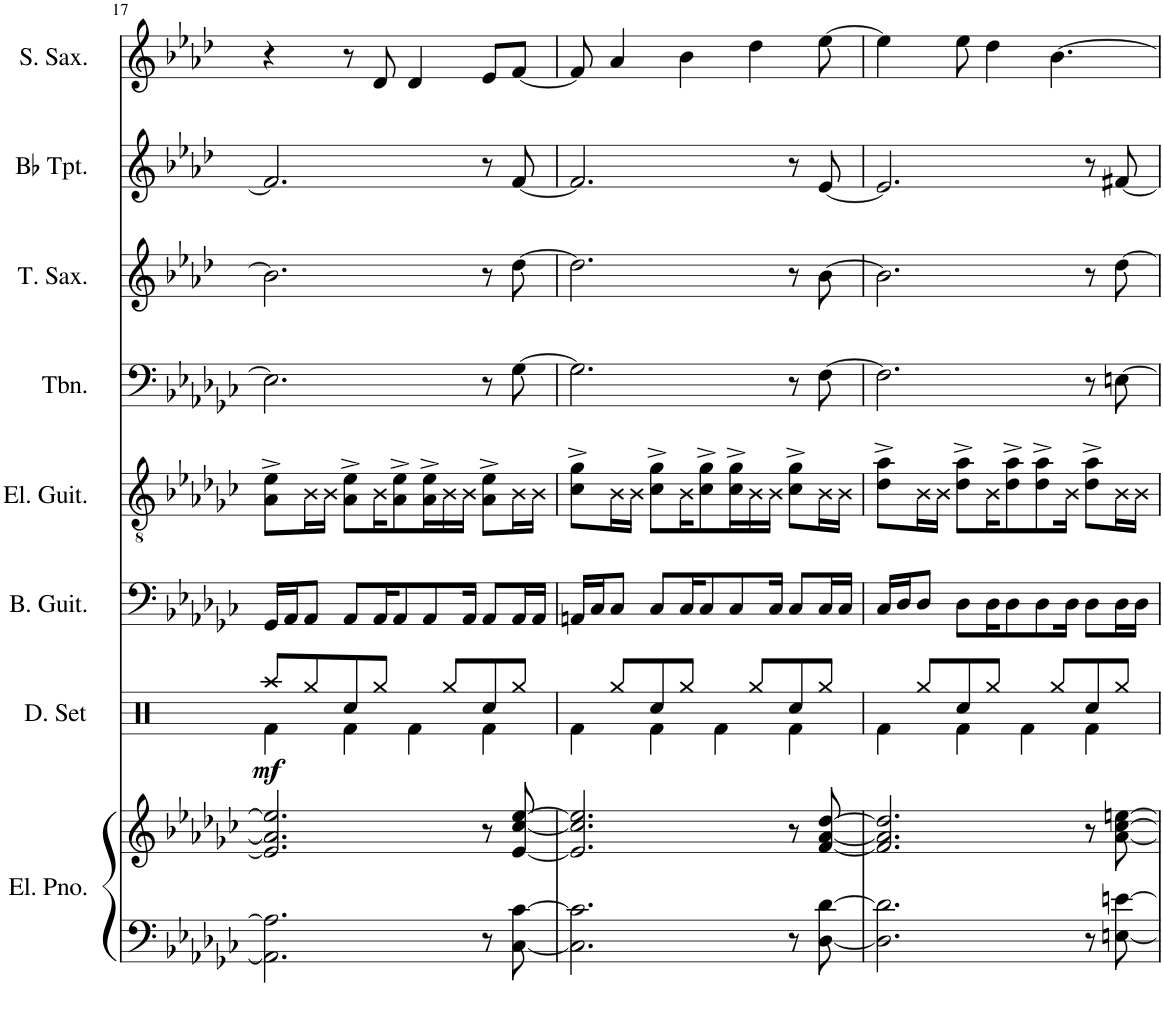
**kern	**kern	**kern	**dynam	**kern	**kern	**kern	**kern	**kern	**kern
*part8	*part8	*part7	*part7	*part6	*part5	*part4	*part3	*part2	*part1
*staff9	*staff8	*staff7	*staff7	*staff6	*staff5	*staff4	*staff3	*staff2	*staff1
*I"Electric Piano	*	*I"Drumset	*	*I"Bass Guitar	*I"Electric Guitar	*I"Trombone	*I"Tenor Saxophone	*I"Bb Trumpet	*I"Soprano Saxophone
*I'El. Pno.	*	*I'D. Set	*	*I'B. Guit.	*I'El. Guit.	*I'Tbn.	*I'T. Sax.	*I'Bb Tpt.	*I'S. Sax.
!!LO:PB:g=z
*clefF4	*clefG2	*clefX	*	*clefF4	*clefGv2	*clefF4	*clefG2	*clefG2	*clefG2
*	*	*	*	*Trd7c12	*	*	*Trd8c14	*Trd1c2	*Trd1c2
*k[b-e-a-d-g-c-]	*k[b-e-a-d-g-c-]	*k[]	*	*k[b-e-a-d-g-c-]	*k[b-e-a-d-g-c-]	*k[b-e-a-d-g-c-]	*k[b-e-a-d-]	*k[b-e-a-d-]	*k[b-e-a-d-]
*M4/4	*M4/4	*M4/4	*	*M4/4	*M4/4	*M4/4	*M4/4	*M4/4	*M4/4
=17	=17	=17	=17	=17	=17	=17	=17	=17	=17
*	*	*^	*	*	*	*	*	*	*
!	!	!	!	!LO:DY:b	!	!	!	!	!	!
2.AA-\] 2.A-\]	2.e-/] 2.a-/] 2.ee-/]	8Raa/L	4Rf\	mf	16GG-/LL	8A-\^ 8e-\^L	2.E-\]	2.b-\]	2.f/]	4r
.	.	.	.	.	16AA-/J	.	.	.	.	.
.	.	8Rgg/	.	.	8AA-/J	16B-\L	.	.	.	.
.	.	.	.	.	.	16B-\JJ	.	.	.	.
.	.	8Rcc/	4Rf\	.	8AA-/L	8A-\^ 8e-\^L	.	.	.	8r
.	.	8Rgg/J	.	.	16AA-/K	16B-\K	.	.	.	8d-/
.	.	.	.	.	8AA-/	8A-\^ 8e-\^	.	.	.	.
.	.	8ryy	4Rf\	.	.	.	.	.	.	4d-/
.	.	.	.	.	8AA-/	16A-\^ 16e-\^L	.	.	.	.
.	.	8Rgg/L	.	.	.	16B-\	.	.	.	.
.	.	.	.	.	16AA-/Jk	16B-\JJ	.	.	.	.
8r	8r	8Rcc/	4Rf\	.	8AA-/L	8A-\^ 8e-\^L	8r	8r	8r	8e-/L
[8C-\ [8c-\	[8e-/ [8cc-/ [8ee-/	8Rgg/J	.	.	16AA-/L	16B-\L	[8G-\	[8dd-\	[8f/	[8f/J
.	.	.	.	.	16AA-/JJ	16B-\JJ	.	.	.	.
=18	=18	=18	=18	=18	=18	=18	=18	=18	=18	=18
2.C-\] 2.c-\]	2.e-/] 2.cc-/] 2.ee-/]	8ryy	4Rf\	.	16AAn/LL	8c-\^ 8g-\^L	2.G-\]	2.dd-\]	2.f/]	8f/]
.	.	.	.	.	16C-/J	.	.	.	.	.
.	.	8Rgg/L	.	.	8C-/J	16B-\L	.	.	.	4a-/
.	.	.	.	.	.	16B-\JJ	.	.	.	.
.	.	8Rcc/	4Rf\	.	8C-/L	8c-\^ 8g-\^L	.	.	.	.
.	.	8Rgg/J	.	.	16C-/K	16B-\K	.	.	.	4b-\
.	.	.	.	.	8C-/	8c-\^ 8g-\^	.	.	.	.
.	.	8ryy	4Rf\	.	.	.	.	.	.	.
.	.	.	.	.	8C-/	16c-\^ 16g-\^L	.	.	.	.
.	.	8Rgg/L	.	.	.	16B-\	.	.	.	4dd-\
.	.	.	.	.	16C-/Jk	16B-\JJ	.	.	.	.
8r	8r	8Rcc/	4Rf\	.	8C-/L	8c-\^ 8g-\^L	8r	8r	8r	.
[8D-\ [8d-\	[8f/ [8a-/ [8dd-/	8Rgg/J	.	.	16C-/L	16B-\L	[8F\	[8b-\	[8e-/	[8ee-\
.	.	.	.	.	16C-/JJ	16B-\JJ	.	.	.	.
=19	=19	=19	=19	=19	=19	=19	=19	=19	=19	=19
2.D-\] 2.d-\]	2.f/] 2.a-/] 2.dd-/]	8ryy	4Rf\	.	16C-/LL	8d-\^ 8a-\^L	2.F\]	2.b-\]	2.e-/]	4ee-\]
.	.	.	.	.	16D-/J	.	.	.	.	.
.	.	8Rgg/L	.	.	8D-/J	16B-\L	.	.	.	.
.	.	.	.	.	.	16B-\JJ	.	.	.	.
.	.	8Rcc/	4Rf\	.	8D-\L	8d-\^ 8a-\^L	.	.	.	8ee-\
.	.	8Rgg/J	.	.	16D-\K	16B-\K	.	.	.	4dd-\
.	.	.	.	.	8D-\	8d-\^ 8a-\^	.	.	.	.
.	.	8ryy	4Rf\	.	.	.	.	.	.	.
.	.	.	.	.	8D-\	8d-\^ 8a-\^	.	.	.	.
.	.	8Rgg/L	.	.	.	.	.	.	.	[4.b-\
.	.	.	.	.	16D-\Jk	16B-\Jk	.	.	.	.
8r	8r	8Rcc/	4Rf\	.	8D-\L	8d-\^ 8a-\^L	8r	8r	8r	.
[8En\ [8en\	[8a-\ [8cc-\ [8een\	8Rgg/J	.	.	16D-\L	16B-\L	[8En\	[8dd-\	[8f#X/	.
.	.	.	.	.	16D-\JJ	16B-\JJ	.	.	.	.
*	*	*v	*v	*	*	*	*	*	*	*
=	=	=	=	=	=	=	=	=	=
*-	*-	*-	*-	*-	*-	*-	*-	*-	*-
